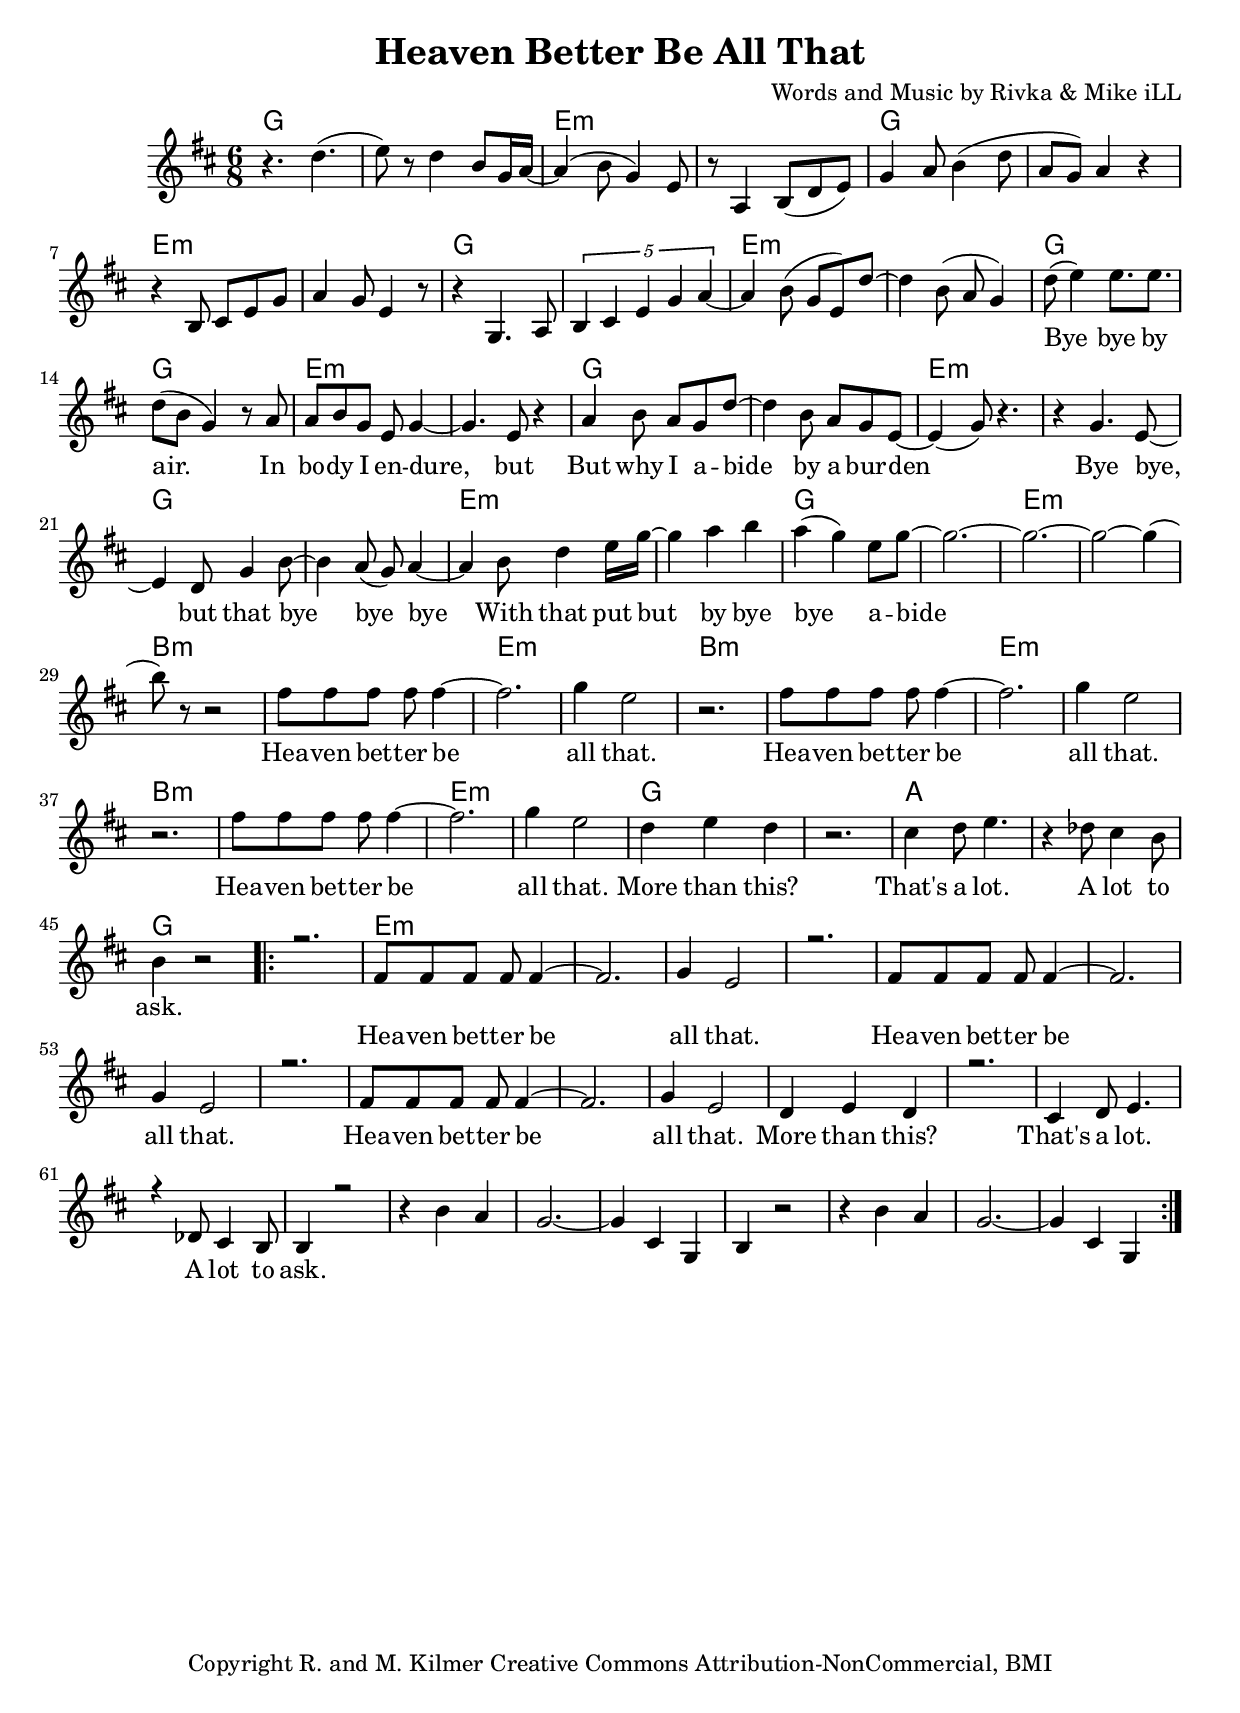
\version "2.18.2"

\header {
  title = "Heaven Better Be All That"
  composer = "Words and Music by Rivka & Mike iLL"
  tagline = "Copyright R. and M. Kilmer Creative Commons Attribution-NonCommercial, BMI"
}

\paper{ print-page-number = ##f bottom-margin = 0.5\in }

melody = \relative c'' {
  \clef treble
  \key d \major
  \time 6/8 
  r4. d( | e8) r d4 b8 g16 a~ | a4( b8 g4) e8 | r8 a,4 b8( d e) |
  g4 a8 b4( d8 | a g) a4 r | r b,8 cis e g | a4 g8 e4 r8 |
  r4 g,4. a8 | \tuplet 5/3 { b4 cis e g a~ } | a4 b8( g e) d'~ |
  d4 b8( a g4 ) |
  
  \new Voice = "verseOne" {
  	d'8( e4) e8. e | d8( b g4) r8 a | % bye bye by air. In
  	a b g e g4~ | g4. e8 r4 | % In body i endure but
  	a4 b8 a g d'~ | d4 b8 a g e~ | e4( g8) r4. | r4 g4. e8~ | % But why I abide by a burden. Bye bye, 
	e4 d8 g4 b8~ | b4 a8( g) a4~ | % bye, but that bye bye bye
	a b8 d4 e16 g~ | g4 a b | a( g) e8 g8~ | g2.~ | % With that put but bye bye abide
	g~ | g2 ~g4( | % abide
	
	b8) r8 r2 | fis8 fis fis fis fis4~ | fis2. | g4 e2 | % Heaven better
	r2. | fis8 fis fis fis fis4~ | fis2. | g4 e2 |
	r2. | fis8 fis fis fis fis4~ | fis2. | g4 e2 |
	d4 e d | r2. | cis4 d8 e4. | r4 des8 cis4 b8 | % That's a lot ... a lot to
	b4 r2 |
	
	% Offering a bowl of warm milk
	% Pair of handcuffs as a decoration
	% Fancy bracelets
	% Tie up. Why abandon us.
	% Why abandon all our praises.
	% 
	% I am, I am, I am ever your servant, 
	% Mother of light, all right?
	% Higher. Higher than a flier.
	% Lighter than a fire– fly. Yeah.
	% 
	% CHORUS
	% 
	% Fa la la la I I I I
	% Born by a tribe I like and love.
	% Bold trends I try, would not defy tradition
	% But let me be clear.
	% 
	% Her. Our. All our us combined right here.
	% Ever come what lie. Ah.
	% Holler holler. Hip hip.
	% Hell of hell of hip hip.
	% Halleluja hip hip.
	% Halleluja hip hip. What
	% 
	% Here ’n’ I a 
	% Yeah I I I I I a
	% Awh ah an
	% 
	% High, why I ever
	% Why I ever lie yeah
	% Hey it’s such a game we are playing. Yeah. Hey.
	% 
	% Hey hey hey hip hip by us say what by us say what said tru all of my yodel 
	% Hip hip my yodel goin’ up.
	% 
	% CHORUS
	% 
	% In that spot, that mind that got desire less
	% Be on that
	% Great land that feels
	% Better than heaven ever
	% Softly as a landing feather
	% Gently by a well adroit sweet nimble finger of sky
	%  
	% Rolling and a tum-ba-ling a-
	% Round about above a mother
	% Ready ever. Any weather.
	% Guided by complete surrender.
	% 
	% Man and woman, humankind we
	% All got deep and deeper into trouble
	% Mmm Build that build that Babel Tower up
	% 
	% Za ba bap za ba bap
	% Za ba bap ba ba ba bap
	% Ba ba bap ba ba bap ba ba bap
	% Ba ba ba bop bop bop bap ba bap
	% 
	% Higher higher higher higher 
	% Higher higher wow!
	% 
	% CHORUS
	% 
	% Got it in our blood, papa. Good, papa.
	% Ma was in the wood cut pile up up our
	% Though I understood what the thought was for
	% How ‘bout by lunch I forget it?
	% 
	% Every day I wake up
	% So far. What for?
	% But I lie awake a lot late ask not what for
	% Walking on a wide
	% One a wide foot-pounded ground network of trails
	% 
	% Every time we think that we’ve found some peace and some
	% Peace and some peace and security
	% Well buddy babe you can bet bet bet that the media.
	% Audio, video, billboard and radio
	% Grabbing ahold of my mind and my wallet
	% Benny after Benny and a
	% Billion and a billion and a
	% Zillion you would think that we’re buying
	% La la la la la life after life
	% 
	% CHORUS
	% Offering a bowl of warm milk
	% Pair of handcuffs as a decoration
	% Fancy bracelets
	% Tie up. Why abandon us.
	% Why abandon all our praises.
	% 
	% I am, I am, I am ever your servant, 
	% Mother of light, all right?
	% Higher. Higher than a flier.
	% Lighter than a fire– fly. Yeah.
	% 
	% CHORUS
	% 
	% Fa la la la I I I I
	% Born by a tribe I like and love.
	% Bold trends I try, would not defy tradition
	% But let me be clear.
	% 
	% Her. Our. All our us combined right here.
	% Ever come what lie. Ah.
	% Holler holler. Hip hip.
	% Hell of hell of hip hip.
	% Halleluja hip hip.
	% Halleluja hip hip. What
	% 
	% Here ’n’ I a 
	% Yeah I I I I I a
	% Awh ah an
	% 
	% High, why I ever
	% Why I ever lie yeah
	% Hey it’s such a game we are playing. Yeah. Hey.
	% 
	% Hey hey hey hip hip by us say what by us say what said tru all of my yodel 
	% Hip hip my yodel goin’ up.
	% 
	% CHORUS
	% 
	% In that spot, that mind that got desire less
	% Be on that
	% Great land that feels
	% Better than heaven ever
	% Softly as a landing feather
	% Gently by a well adroit sweet nimble finger of sky
	%  
	% Rolling and a tum-ba-ling a-
	% Round about above a mother
	% Ready ever. Any weather.
	% Guided by complete surrender.
	% 
	% Man and woman, humankind we
	% All got deep and deeper into trouble
	% Mmm Build that build that Babel Tower up
	% 
	% Za ba bap za ba bap
	% Za ba bap ba ba ba bap
	% Ba ba bap ba ba bap ba ba bap
	% Ba ba ba bop bop bop bap ba bap
	% 
	% Higher higher higher higher 
	% Higher higher wow!
	% 
	% CHORUS
	% 
	% Got it in our blood, papa. Good, papa.
	% Ma was in the wood cut pile up up our
	% Though I understood what the thought was for
	% How ‘bout by lunch I forget it?
	% 
	% Every day I wake up
	% So far. What for?
	% But I lie awake a lot late ask not what for
	% Walking on a wide
	% One a wide foot-pounded ground network of trails
	% 
	% Every time we think that we’ve found some peace and some
	% Peace and some peace and security
	% Well buddy babe you can bet bet bet that the media.
	% Audio, video, billboard and radio
	% Grabbing ahold of my mind and my wallet
	% Benny after Benny and a
	% Billion and a billion and a
	% Zillion you would think that we’re buying
	% La la la la la life after life
	% 
	% CHORUS

  }
  
   #(ly:expect-warning "cannot end volta") 
   \repeat volta 3 {
   \new Voice = "chorus" {
     \voiceOne
     r2. | fis8 fis fis fis fis4~ | fis2. | g4 e2 | % Heaven better
			r2. | fis8 fis fis fis fis4~ | fis2. | g4 e2 |
			r2. | fis8 fis fis fis fis4~ | fis2. | g4 e2 |
			d4 e d | r2. | cis4 d8 e4. | r4 des8 cis4 b8 | % That's a lot ... a lot to
			b4 r2 |
		}
		r4 b' a | g2.~ | g4 cis, g | % ask.
		b4 r2 | r4 b' a | g2.~ | g4 cis, g | 
 }
 \alternative {
   \new Voice = "verse" {
    	
		
   }
   \context Voice = "verse" {
     	
   		}
   \context Voice = "verse" {
     	
		\set Score.repeatCommands = #'(end-repeat)
   		}
	}
}

chorus_text =  \lyricmode {
	Hea -- ven bet -- ter be all that.
	Hea -- ven bet -- ter be all that.
	Hea -- ven bet -- ter be all that.
	More than this? That's a lot. A lot to ask.
}

firstVerse_text = \lyricmode {
 Bye bye by air. In bo -- dy I en -- dure, but
 But why I a -- bide by a bur -- den
 Bye bye, but that bye bye bye
 With that put but by bye bye a -- bide
 Hea -- ven bet -- ter be all that.
 Hea -- ven bet -- ter be all that.
 Hea -- ven bet -- ter be all that.
 More than this? That's a lot. A lot to ask.
}
 
moreVerse_text = \lyricmode { Offering a bowl of warm milk
 Pair of handcuffs as a decoration
 Fancy bracelets
 Tie up. Why abandon us.
 Why abandon all our praises.
 
 I am, I am, I am ever your servant, 
 Mother of light, all right?
 Higher. Higher than a flier.
 Lighter than a fire– fly. Yeah.
  
  
 Fa la la la I I I I
 Born by a tribe I like and love.
 Bold trends I try, would not defy tradition
 But let me be clear.
 
 Her. Our. All our us combined right here.
 Ever come what lie. Ah.
 Holler holler. Hip hip.
 Hell of hell of hip hip.
 Halleluja hip hip.
 Halleluja hip hip. What
 
 Here ’n’ I a 
 Yeah I I I I I a
 Awh ah an
 
 High, why I ever
 Why I ever lie yeah
 Hey it’s such a game we are playing. Yeah. Hey.
 
 Hey hey hey hip hip by us say what by us say what said tru all of my yodel 
 Hip hip my yodel goin’ up.
 

 
 In that spot, that mind that got desire less
 Be on that
 Great land that feels
 Better than heaven ever
 Softly as a landing feather
 Gently by a well adroit sweet nimble finger of sky
  
 Rolling and a tum-ba-ling a-
 Round about above a mother
 Ready ever. Any weather.
 Guided by complete surrender.
 
 Man and woman, humankind we
 All got deep and deeper into trouble
 Mmm Build that build that Babel Tower up
 
 Za ba bap za ba bap
 Za ba bap ba ba ba bap
 Ba ba bap ba ba bap ba ba bap
 Ba ba ba bop bop bop bap ba bap
 
 Higher higher higher higher 
 Higher higher wow!
 

 
 Got it in our blood, papa. Good, papa.
 Ma was in the wood cut pile up up our
 Though I understood what the thought was for
 How ‘bout by lunch I forget it?
 
 Every day I wake up
 So far. What for?
 But I lie awake a lot late ask not what for
 Walking on a wide
 One a wide foot-pounded ground network of trails
 
 Every time we think that we’ve found some peace and some
 Peace and some peace and security
 Well buddy babe you can bet bet bet that the media.
 Audio, video, billboard and radio
 Grabbing ahold of my mind and my wallet
 Benny after Benny and a
 Billion and a billion and a
 Zillion you would think that we’re buying
 La la la la la life after life

}


harmonies = \chordmode {
	g2. | g | e:min | e:min | g | g | e:min | e:min |
	g | g | e:min | e:min | g | g | e:min | e:min |
	g | g | e:min | e:min | g | g | e:min | e:min |
	g | g | e:min | e:min |
	b2.:min | b:min | e:min | e:min |
	b2.:min | b:min | e:min | e:min |
	b2.:min | b:min | e:min | e:min |
	g | g | a | a |
	g | g | e:min | e:min 
}

\score {
  <<
    \new ChordNames {
      \set chordChanges = ##t
      \harmonies
    }
  	\new Voice = "voice" { \melody  }
  	\new Lyrics \lyricsto "verseOne" \firstVerse_text
  	\new Lyrics \lyricsto "chorus" \chorus_text
  	\new Lyrics \lyricsto "verse" \moreVerse_text
  >>
  
  \layout { }
  \midi { }
}

%Additional Notes
\markup \fill-line {
\column {
" "
" "
" "
" "
" "
  }
}
